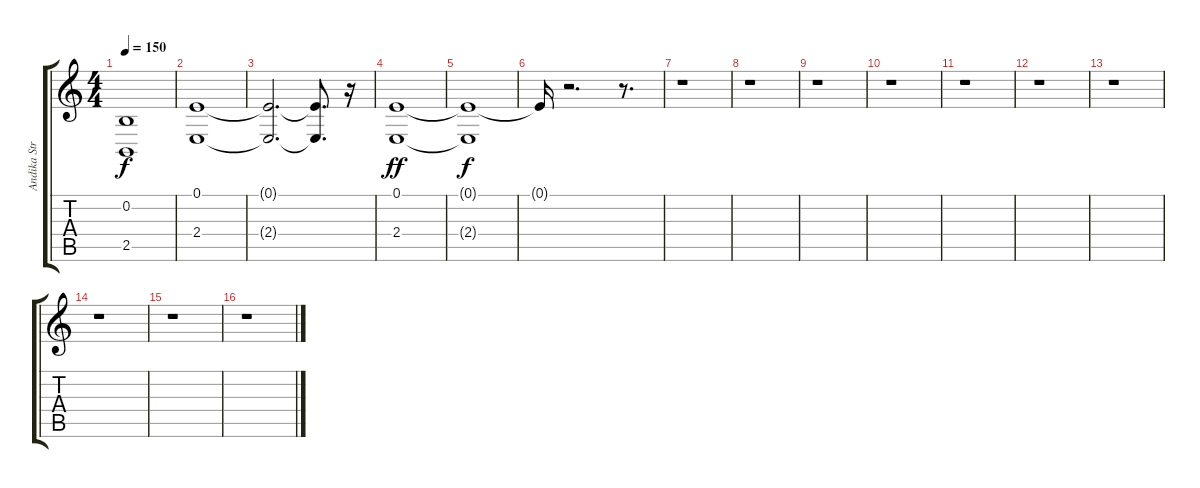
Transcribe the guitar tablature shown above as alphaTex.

\track ("Andika String" "Andika Str") {instrument stringensemble1}
\staff {score tabs}
\tuning (E4 B3 G3 D3 A2 E2) {hide}
\ts (4 4)
\tempo 150
\clef g2
\ks c
(0.2{t} 2.5{t}).1{dy f} |
(0.1 2.4).1 |
(0.1{t} 2.4{t}).2{d} (0.1{t} 2.4{t}).8{d} r.16 |
(0.1 2.4).1{dy ff} |
(0.1{t} 2.4{t}).1{dy f} |
0.1{t}.16 r.2{d} r.8{d} |
r.1 |
r.1 |
r.1 |
r.1 |
r.1 |
r.1 |
r.1 |
r.1 |
r.1 |
r.1
